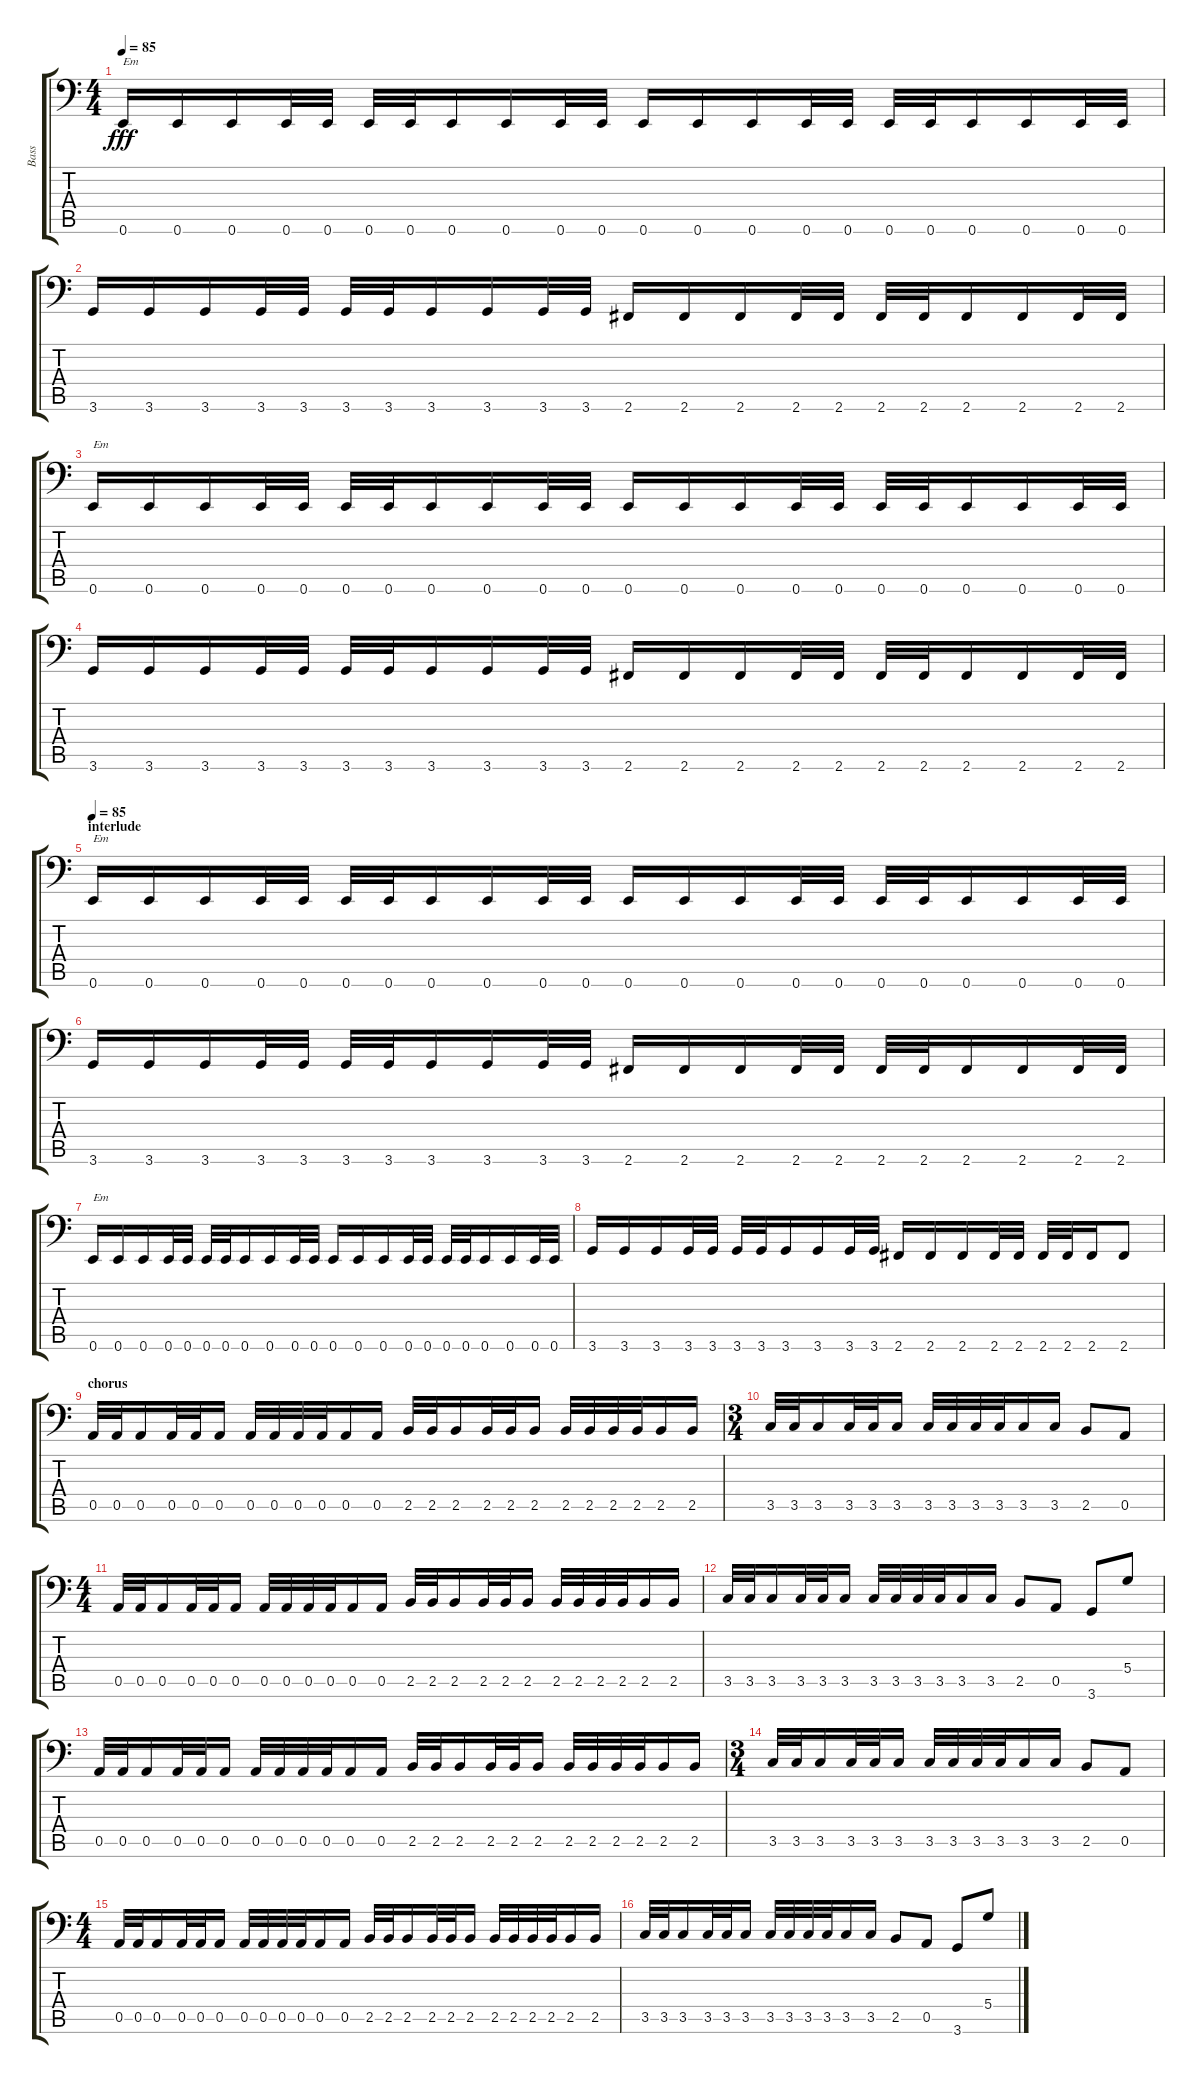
\track ("Bass" "Bass") {instrument electricbassfinger}
\staff {score tabs}
\tuning (E3 B2 G2 D2 A1 E1) {hide}
\ts (4 4)
\tempo 85
\clef f4
\ks c
0.6.16{txt "Em" dy fff balance 0} 0.6.16 0.6.16 0.6.32 0.6.32 0.6.32 0.6.32 0.6.16 0.6.16 0.6.32 0.6.32 0.6.16 0.6.16 0.6.16 0.6.32 0.6.32 0.6.32 0.6.32 0.6.16 0.6.16 0.6.32 0.6.32 |
3.6.16 3.6.16 3.6.16 3.6.32 3.6.32 3.6.32 3.6.32 3.6.16 3.6.16 3.6.32 3.6.32 2.6.16 2.6.16 2.6.16 2.6.32 2.6.32 2.6.32 2.6.32 2.6.16 2.6.16 2.6.32 2.6.32 |
0.6.16{txt "Em" balance 0} 0.6.16 0.6.16 0.6.32 0.6.32 0.6.32 0.6.32 0.6.16 0.6.16 0.6.32 0.6.32 0.6.16 0.6.16 0.6.16 0.6.32 0.6.32 0.6.32 0.6.32 0.6.16 0.6.16 0.6.32 0.6.32 |
3.6.16 3.6.16 3.6.16 3.6.32 3.6.32 3.6.32 3.6.32 3.6.16 3.6.16 3.6.32 3.6.32 2.6.16 2.6.16 2.6.16 2.6.32 2.6.32 2.6.32 2.6.32 2.6.16 2.6.16 2.6.32 2.6.32 |
\section ("" "interlude")
\tempo 85
0.6.16{txt "Em" balance 0} 0.6.16 0.6.16 0.6.32 0.6.32 0.6.32 0.6.32 0.6.16 0.6.16 0.6.32 0.6.32 0.6.16 0.6.16 0.6.16 0.6.32 0.6.32 0.6.32 0.6.32 0.6.16 0.6.16 0.6.32 0.6.32 |
3.6.16 3.6.16 3.6.16 3.6.32 3.6.32 3.6.32 3.6.32 3.6.16 3.6.16 3.6.32 3.6.32 2.6.16 2.6.16 2.6.16 2.6.32 2.6.32 2.6.32 2.6.32 2.6.16 2.6.16 2.6.32 2.6.32 |
0.6.16{txt "Em" balance 0} 0.6.16 0.6.16 0.6.32 0.6.32 0.6.32 0.6.32 0.6.16 0.6.16 0.6.32 0.6.32 0.6.16 0.6.16 0.6.16 0.6.32 0.6.32 0.6.32 0.6.32 0.6.16 0.6.16 0.6.32 0.6.32 |
3.6.16 3.6.16 3.6.16 3.6.32 3.6.32 3.6.32 3.6.32 3.6.16 3.6.16 3.6.32 3.6.32 2.6.16 2.6.16 2.6.16 2.6.32 2.6.32 2.6.32 2.6.32 2.6.16 2.6.8 |
\section ("" "chorus")
0.5.32 0.5.32 0.5.16 0.5.32 0.5.32 0.5.16 0.5.32 0.5.32 0.5.32 0.5.32 0.5.16 0.5.16 2.5.32 2.5.32 2.5.16 2.5.32 2.5.32 2.5.16 2.5.32 2.5.32 2.5.32 2.5.32 2.5.16 2.5.16 |
\ts (3 4)
3.5.32 3.5.32 3.5.16 3.5.32 3.5.32 3.5.16 3.5.32 3.5.32 3.5.32 3.5.32 3.5.16 3.5.16 2.5.8 0.5.8 |
\ts (4 4)
0.5.32 0.5.32 0.5.16 0.5.32 0.5.32 0.5.16 0.5.32 0.5.32 0.5.32 0.5.32 0.5.16 0.5.16 2.5.32 2.5.32 2.5.16 2.5.32 2.5.32 2.5.16 2.5.32 2.5.32 2.5.32 2.5.32 2.5.16 2.5.16 |
3.5.32 3.5.32 3.5.16 3.5.32 3.5.32 3.5.16 3.5.32 3.5.32 3.5.32 3.5.32 3.5.16 3.5.16 2.5.8 0.5.8 3.6.8 5.4.8 |
0.5.32 0.5.32 0.5.16 0.5.32 0.5.32 0.5.16 0.5.32 0.5.32 0.5.32 0.5.32 0.5.16 0.5.16 2.5.32 2.5.32 2.5.16 2.5.32 2.5.32 2.5.16 2.5.32 2.5.32 2.5.32 2.5.32 2.5.16 2.5.16 |
\ts (3 4)
3.5.32 3.5.32 3.5.16 3.5.32 3.5.32 3.5.16 3.5.32 3.5.32 3.5.32 3.5.32 3.5.16 3.5.16 2.5.8 0.5.8 |
\ts (4 4)
0.5.32 0.5.32 0.5.16 0.5.32 0.5.32 0.5.16 0.5.32 0.5.32 0.5.32 0.5.32 0.5.16 0.5.16 2.5.32 2.5.32 2.5.16 2.5.32 2.5.32 2.5.16 2.5.32 2.5.32 2.5.32 2.5.32 2.5.16 2.5.16 |
3.5.32 3.5.32 3.5.16 3.5.32 3.5.32 3.5.16 3.5.32 3.5.32 3.5.32 3.5.32 3.5.16 3.5.16 2.5.8 0.5.8 3.6.8 5.4.8
